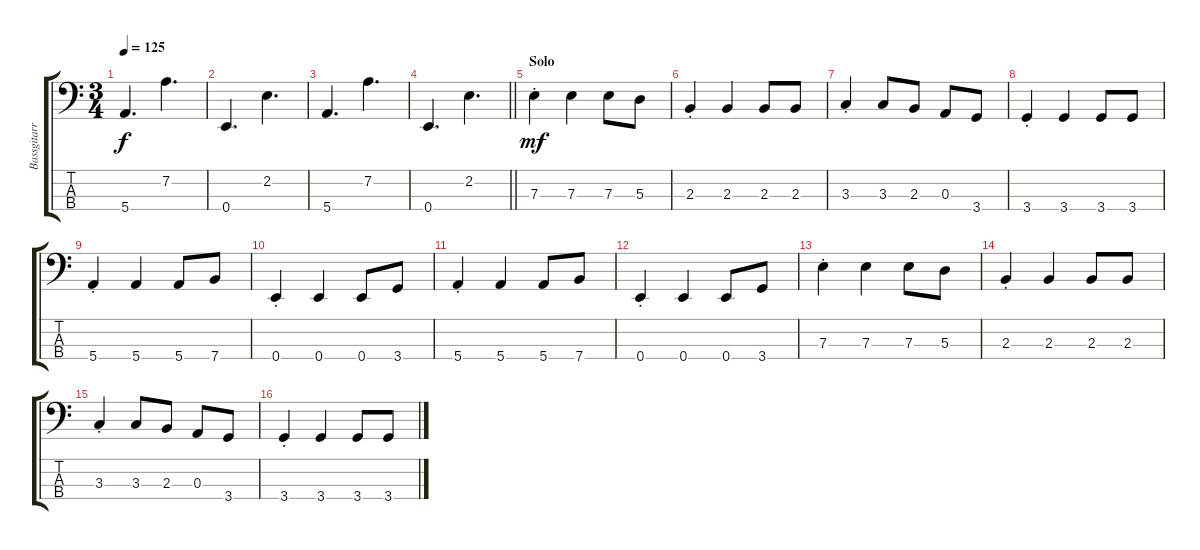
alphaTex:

\track ("Bassgitarren" "Bassgitarr") {instrument electricbassfinger}
\staff {score tabs}
\tuning (G2 D2 A1 E1) {hide}
\ts (3 4)
\tempo 125
\clef f4
\ks c
5.4.4{d dy f} 7.2.4{d} |
0.4.4{d} 2.2.4{d} |
5.4.4{d} 7.2.4{d} |
\barLineRight lightlight
0.4.4{d} 2.2.4{d} |
\section ("" "Solo")
7.3{st}.4{dy mf} 7.3.4 7.3.8 5.3.8 |
2.3{st}.4 2.3.4 2.3.8 2.3.8 |
3.3{st}.4 3.3.8 2.3.8 0.3.8 3.4.8 |
3.4{st}.4 3.4.4 3.4.8 3.4.8 |
5.4{st}.4 5.4.4 5.4.8 7.4.8 |
0.4{st}.4 0.4.4 0.4.8 3.4.8 |
5.4{st}.4 5.4.4 5.4.8 7.4.8 |
0.4{st}.4 0.4.4 0.4.8 3.4.8 |
7.3{st}.4 7.3.4 7.3.8 5.3.8 |
2.3{st}.4 2.3.4 2.3.8 2.3.8 |
3.3{st}.4 3.3.8 2.3.8 0.3.8 3.4.8 |
3.4{st}.4 3.4.4 3.4.8 3.4.8
